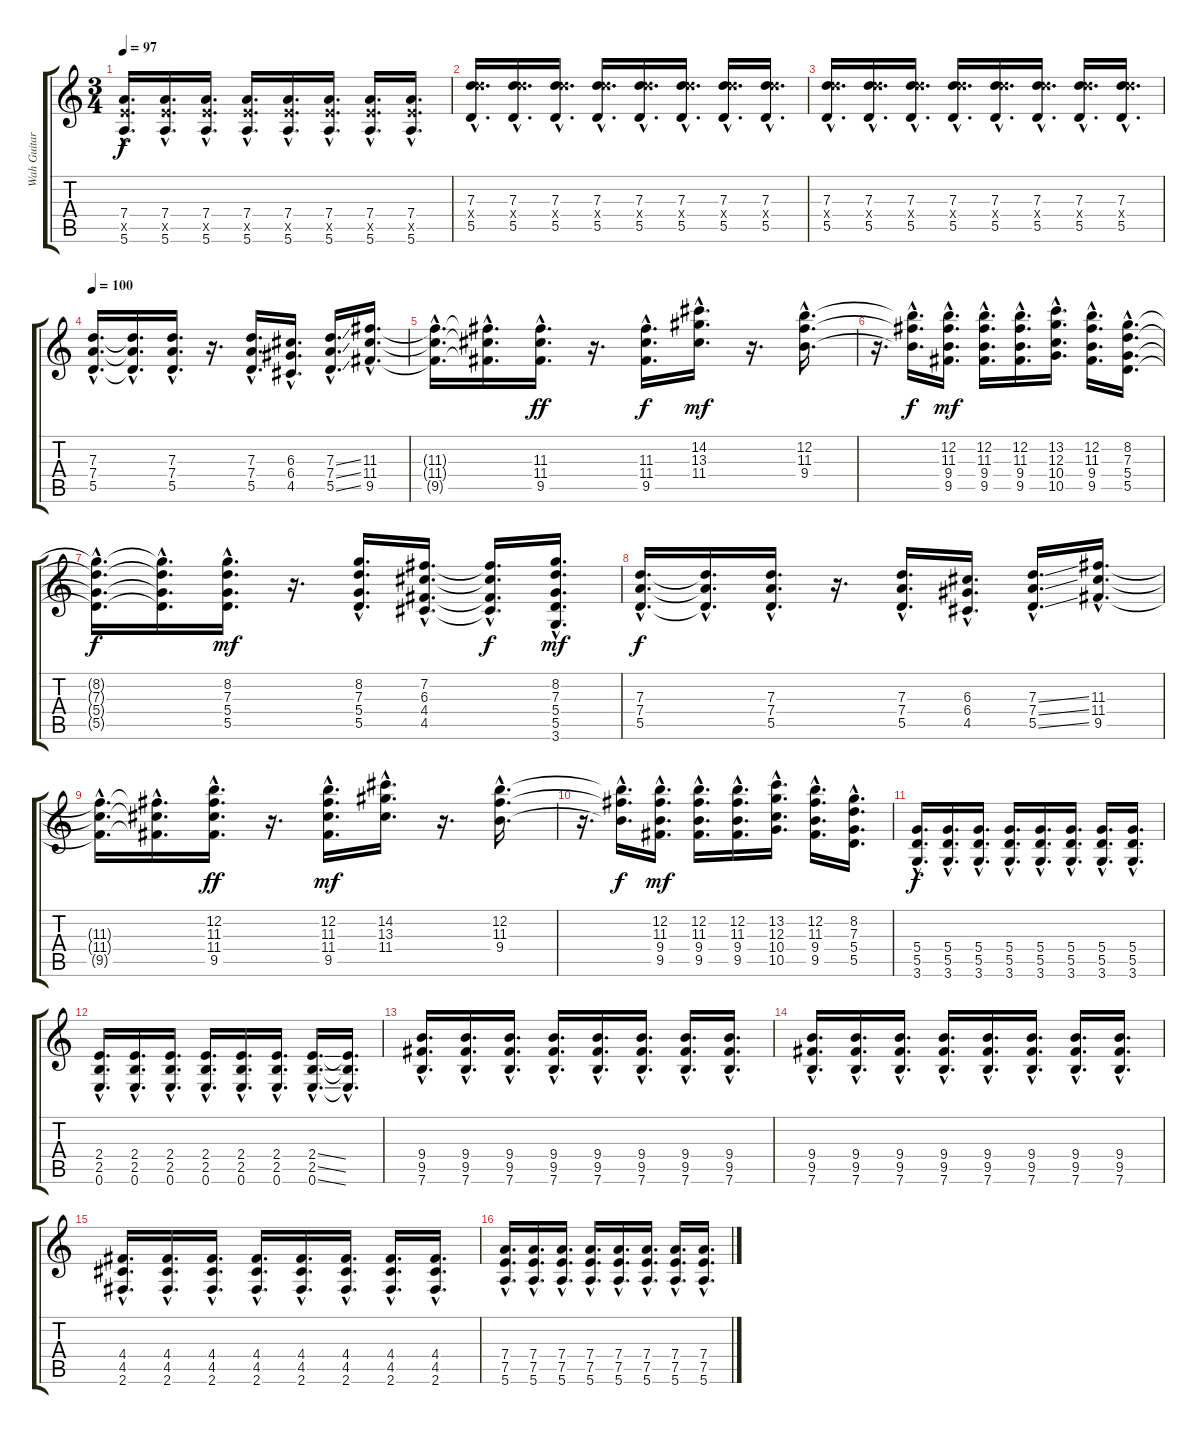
\track ("Wah Guitar" "Wah Guitar") {instrument electricguitarjazz}
\staff {score tabs}
\tuning (E4 B3 G3 D3 A2 E2) {hide}
\ts (3 4)
\tempo 97
\clef g2
\ks c
(7.4{hac} 7.5{hac x} 5.6{hac}).16{d dy f} (7.4{hac} 7.5{hac x} 5.6{hac}).16{d} (7.4{hac} 7.5{hac x} 5.6{hac}).16{d} (7.4{hac} 7.5{hac x} 5.6{hac}).16{d} (7.4{hac} 7.5{hac x} 5.6{hac}).16{d} (7.4{hac} 7.5{hac x} 5.6{hac}).16{d} (7.4{hac} 7.5{hac x} 5.6{hac}).16{d} (7.4{hac} 7.5{hac x} 5.6{hac}).16{d} |
(7.3{hac} 12.4{hac x} 5.5{hac}).16{d} (7.3{hac} 12.4{hac x} 5.5{hac}).16{d} (7.3{hac} 12.4{hac x} 5.5{hac}).16{d} (7.3{hac} 12.4{hac x} 5.5{hac}).16{d} (7.3{hac} 12.4{hac x} 5.5{hac}).16{d} (7.3{hac} 12.4{hac x} 5.5{hac}).16{d} (7.3{hac} 12.4{hac x} 5.5{hac}).16{d} (7.3{hac} 12.4{hac x} 5.5{hac}).16{d} |
(7.3{hac} 12.4{hac x} 5.5{hac}).16{d} (7.3{hac} 12.4{hac x} 5.5{hac}).16{d} (7.3{hac} 12.4{hac x} 5.5{hac}).16{d} (7.3{hac} 12.4{hac x} 5.5{hac}).16{d} (7.3{hac} 12.4{hac x} 5.5{hac}).16{d} (7.3{hac} 12.4{hac x} 5.5{hac}).16{d} (7.3{hac} 12.4{hac x} 5.5{hac}).16{d} (7.3{hac} 12.4{hac x} 5.5{hac}).16{d} |
\tempo 100
(7.3{hac} 7.4{hac} 5.5{hac}).16{d volume 7 instrument overdrivenguitar} (7.3{hac t} 7.4{hac t} 5.5{hac t}).16{d} (7.3{hac} 7.4{hac} 5.5{hac}).16{d} r.16{d} (7.3{hac} 7.4{hac} 5.5{hac}).16{d} (6.3{hac} 6.4{hac} 4.5{hac}).16{d} (7.3{ss hac} 7.4{ss hac} 5.5{ss hac}).16{d} (11.3{hac} 11.4{hac} 9.5{hac}).16{d} |
(11.3{hac t} 11.4{hac t} 9.5{hac t}).16{d} (11.3{hac t} 11.4{hac t} 9.5{hac t}).16{d} (11.3{hac} 11.4{hac} 9.5{hac}).16{d dy ff} r.16{d} (11.3{hac} 11.4{hac} 9.5{hac}).16{d dy f} (14.2{hac} 13.3{hac} 11.4{hac}).16{d dy mf} r.16{d} (12.2{hac} 11.3{hac} 9.4{hac}).16{d} |
r.16{d} (12.2{hac t} 11.3{hac t} 9.4{hac t}).16{d dy f} (12.2{hac} 11.3{hac} 9.4{hac} 9.5{hac}).16{d dy mf} (12.2{hac} 11.3{hac} 9.4{hac} 9.5{hac}).16{d} (12.2{hac} 11.3{hac} 9.4{hac} 9.5{hac}).16{d} (13.2{hac} 12.3{hac} 10.4{hac} 10.5{hac}).16{d} (12.2{hac} 11.3{hac} 9.4{hac} 9.5{hac}).16{d} (8.2{hac} 7.3{hac} 5.4{hac} 5.5{hac}).16{d} |
(8.2{hac t} 7.3{hac t} 5.4{hac t} 5.5{hac t}).16{d dy f} (8.2{hac t} 7.3{hac t} 5.4{hac t} 5.5{hac t}).16{d} (8.2{hac} 7.3{hac} 5.4{hac} 5.5{hac}).16{d dy mf} r.16{d} (8.2{hac} 7.3{hac} 5.4{hac} 5.5{hac}).16{d} (7.2{hac} 6.3{hac} 4.4{hac} 4.5{hac}).16{d} (7.2{hac t} 6.3{hac t} 4.4{hac t} 4.5{hac t}).16{d dy f} (8.2{hac} 7.3{hac} 5.4{hac} 5.5{hac} 3.6{hac}).16{d dy mf} |
(7.3{hac} 7.4{hac} 5.5{hac}).16{d dy f} (7.3{hac t} 7.4{hac t} 5.5{hac t}).16{d} (7.3{hac} 7.4{hac} 5.5{hac}).16{d} r.16{d} (7.3{hac} 7.4{hac} 5.5{hac}).16{d} (6.3{hac} 6.4{hac} 4.5{hac}).16{d} (7.3{ss hac} 7.4{ss hac} 5.5{ss hac}).16{d} (11.3{hac} 11.4{hac} 9.5{hac}).16{d} |
(11.3{hac t} 11.4{hac t} 9.5{hac t}).16{d} (11.3{hac t} 11.4{hac t} 9.5{hac t}).16{d} (12.2{hac} 11.3{hac} 11.4{hac} 9.5{hac}).16{d dy ff} r.16{d} (12.2{hac} 11.3{hac} 11.4{hac} 9.5{hac}).16{d dy mf} (14.2{hac} 13.3{hac} 11.4{hac}).16{d} r.16{d} (12.2{hac} 11.3{hac} 9.4{hac}).16{d} |
r.16{d} (12.2{hac t} 11.3{hac t} 9.4{hac t}).16{d dy f} (12.2{hac} 11.3{hac} 9.4{hac} 9.5{hac}).16{d dy mf} (12.2{hac} 11.3{hac} 9.4{hac} 9.5{hac}).16{d} (12.2{hac} 11.3{hac} 9.4{hac} 9.5{hac}).16{d} (13.2{hac} 12.3{hac} 10.4{hac} 10.5{hac}).16{d} (12.2{hac} 11.3{hac} 9.4{hac} 9.5{hac}).16{d} (8.2{hac} 7.3{hac} 5.4{hac} 5.5{hac}).16{d} |
(5.4{hac} 5.5{hac} 3.6{hac}).16{d dy f} (5.4{hac} 5.5{hac} 3.6{hac}).16{d} (5.4{hac} 5.5{hac} 3.6{hac}).16{d} (5.4{hac} 5.5{hac} 3.6{hac}).16{d} (5.4{hac} 5.5{hac} 3.6{hac}).16{d} (5.4{hac} 5.5{hac} 3.6{hac}).16{d} (5.4{hac} 5.5{hac} 3.6{hac}).16{d} (5.4{hac} 5.5{hac} 3.6{hac}).16{d} |
(2.4{hac} 2.5{hac} 0.6{hac}).16{d} (2.4{hac} 2.5{hac} 0.6{hac}).16{d} (2.4{hac} 2.5{hac} 0.6{hac}).16{d} (2.4{hac} 2.5{hac} 0.6{hac}).16{d} (2.4{hac} 2.5{hac} 0.6{hac}).16{d} (2.4{hac} 2.5{hac} 0.6{hac}).16{d} (2.4{ss hac} 2.5{ss hac} 0.6{ss hac}).16{d} (2.4{hac t} 2.5{hac t} 0.6{hac t}).16{d} |
(9.4{hac} 9.5{hac} 7.6{hac}).16{d} (9.4{hac} 9.5{hac} 7.6{hac}).16{d} (9.4{hac} 9.5{hac} 7.6{hac}).16{d} (9.4{hac} 9.5{hac} 7.6{hac}).16{d} (9.4{hac} 9.5{hac} 7.6{hac}).16{d} (9.4{hac} 9.5{hac} 7.6{hac}).16{d} (9.4{hac} 9.5{hac} 7.6{hac}).16{d} (9.4{hac} 9.5{hac} 7.6{hac}).16{d} |
(9.4{hac} 9.5{hac} 7.6{hac}).16{d} (9.4{hac} 9.5{hac} 7.6{hac}).16{d} (9.4{hac} 9.5{hac} 7.6{hac}).16{d} (9.4{hac} 9.5{hac} 7.6{hac}).16{d} (9.4{hac} 9.5{hac} 7.6{hac}).16{d} (9.4{hac} 9.5{hac} 7.6{hac}).16{d} (9.4{hac} 9.5{hac} 7.6{hac}).16{d} (9.4{hac} 9.5{hac} 7.6{hac}).16{d} |
(4.4{hac} 4.5{hac} 2.6{hac}).16{d} (4.4{hac} 4.5{hac} 2.6{hac}).16{d} (4.4{hac} 4.5{hac} 2.6{hac}).16{d} (4.4{hac} 4.5{hac} 2.6{hac}).16{d} (4.4{hac} 4.5{hac} 2.6{hac}).16{d} (4.4{hac} 4.5{hac} 2.6{hac}).16{d} (4.4{hac} 4.5{hac} 2.6{hac}).16{d} (4.4{hac} 4.5{hac} 2.6{hac}).16{d} |
(7.4{hac} 7.5{hac} 5.6{hac}).16{d} (7.4{hac} 7.5{hac} 5.6{hac}).16{d} (7.4{hac} 7.5{hac} 5.6{hac}).16{d} (7.4{hac} 7.5{hac} 5.6{hac}).16{d} (7.4{hac} 7.5{hac} 5.6{hac}).16{d} (7.4{hac} 7.5{hac} 5.6{hac}).16{d} (7.4{hac} 7.5{hac} 5.6{hac}).16{d} (7.4{hac} 7.5{hac} 5.6{hac}).16{d}
